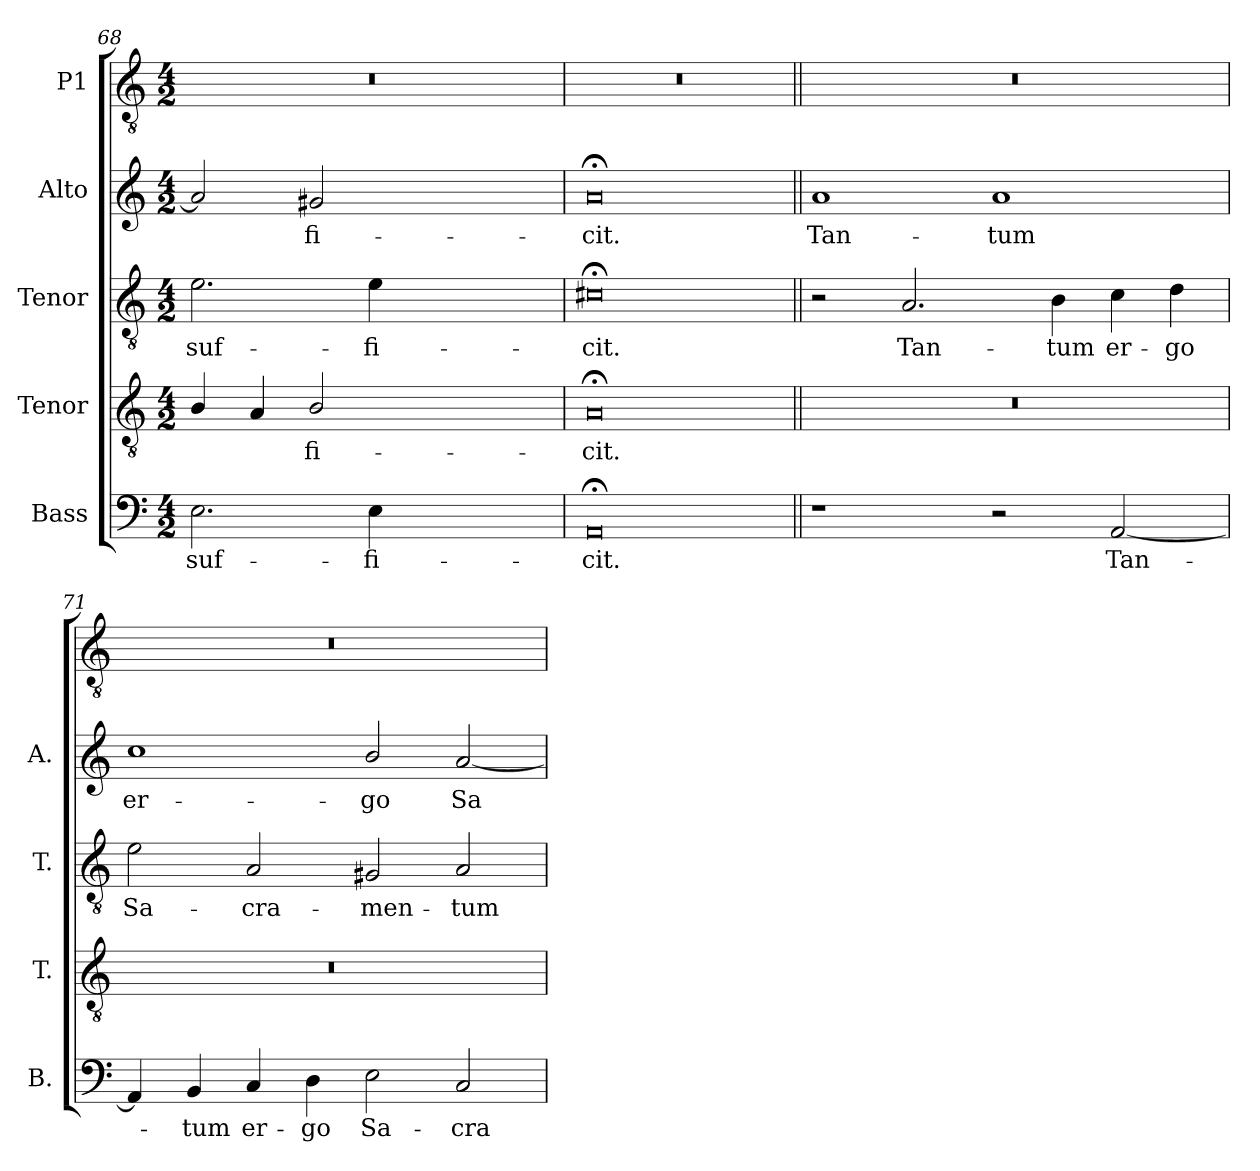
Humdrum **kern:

**kern	**text	**kern	**text	**kern	**text	**kern	**text	**kern
*part5	*part5	*part4	*part4	*part3	*part3	*part2	*part2	*part1
*staff5	*staff5	*staff4	*staff4	*staff3	*staff3	*staff2	*staff2	*staff1
*I"Bass	*	*I"Tenor	*	*I"Tenor	*	*I"Alto	*	*I"P1
*I'B.	*	*I'T.	*	*I'T.	*	*I'A.	*	*
*clefF4	*	*clefGv2	*	*clefGv2	*	*clefG2	*	*clefGv2
*	*	*ITrd7c12	*	*ITrd7c12	*	*	*	*ITrd7c12
*k[]	*	*k[]	*	*k[]	*	*k[]	*	*k[]
*C:	*	*C:	*	*C:	*	*C:	*	*C:
*M4/2	*	*M4/2	*	*M4/2	*	*M4/2	*	*M4/2
=68	=68	=68	=68	=68	=68	=68	=68	=68
!	!LO:LY:b:color=#000000	!	!	!	!	!	!	!
!	!	!	!	!	!LO:LY:b:color=#000000	!	!	!
2.Ei\	suf-	4BBi/	.	2.Ei\	suf-	2ai/]	.	0r
.	.	4AAi/	.	.	.	.	.	.
!	!	!	!LO:LY:b:color=#000000	!	!	!	!	!
!	!	!	!	!	!	!	!LO:LY:b:color=#000000	!
.	.	2BBi/	-fi-	.	.	2g#Xi/	-fi-	.
!	!LO:LY:b:color=#000000	!	!	!	!	!	!	!
!	!	!	!	!	!LO:LY:b:color=#000000	!	!	!
4Ei\	-fi-	.	.	4Ei\	-fi-	.	.	.
1ryy	.	1ryy	.	1ryy	.	1ryy	.	.
=69	=69	=69	=69	=69	=69	=69	=69	=69
!	!LO:LY:b:color=#000000	!	!	!	!	!	!	!
!	!	!	!LO:LY:b:color=#000000	!	!	!	!	!
!	!	!	!	!	!LO:LY:b:color=#000000	!	!	!
!	!	!	!	!	!	!	!LO:LY:b:color=#000000	!LO:N:vis=1
0AA;i	-cit.	0AA;i	-cit.	0C#X;i	-cit.	0a;i	-cit.	0r
!!LO:LB:g=z
=70||	=70||	=70||	=70||	=70||	=70||	=70||	=70||	=70||
!	!	!LO:N:vis=1	!	!	!	!	!	!
!	!	!	!	!	!	!	!LO:LY:b:color=#000000	!LO:N:vis=1
1r	.	0r	.	2r	.	1ai	Tan-	0r
!	!	!	!	!	!LO:LY:b:color=#000000	!	!	!
.	.	.	.	2.AAi/	Tan-	.	.	.
!	!	!	!	!	!	!	!LO:LY:b:color=#000000	!
2r	.	.	.	.	.	1ai	-tum	.
!	!	!	!	!	!LO:LY:b:color=#000000	!	!	!
.	.	.	.	4BBi\	-tum	.	.	.
!	!LO:LY:b:color=#000000	!	!	!	!	!	!	!
!	!	!	!	!	!LO:LY:b:color=#000000	!	!	!
[2AAi/	Tan-	.	.	4Ci\	er-	.	.	.
!	!	!	!	!	!LO:LY:b:color=#000000	!	!	!
.	.	.	.	4Di\	-go	.	.	.
=71	=71	=71	=71	=71	=71	=71	=71	=71
!	!	!LO:N:vis=1	!	!	!	!	!	!
!	!	!	!	!	!LO:LY:b:color=#000000	!	!	!
!	!	!	!	!	!	!	!LO:LY:b:color=#000000	!LO:N:vis=1
4AAi/]	.	0r	.	2Ei\	Sa-	1cci	er-	0r
!	!LO:LY:b:color=#000000	!	!	!	!	!	!	!
4BBi/	-tum	.	.	.	.	.	.	.
!	!LO:LY:b:color=#000000	!	!	!	!	!	!	!
!	!	!	!	!	!LO:LY:b:color=#000000	!	!	!
4Ci/	er-	.	.	2AAi/	-cra-	.	.	.
!	!LO:LY:b:color=#000000	!	!	!	!	!	!	!
4Di\	-go	.	.	.	.	.	.	.
!	!LO:LY:b:color=#000000	!	!	!	!	!	!	!
!	!	!	!	!	!LO:LY:b:color=#000000	!	!	!
!	!	!	!	!	!	!	!LO:LY:b:color=#000000	!
2Ei\	Sa-	.	.	2GG#Xi/	-men-	2bi/	-go	.
!	!LO:LY:b:color=#000000	!	!	!	!	!	!	!
!	!	!	!	!	!LO:LY:b:color=#000000	!	!	!
!	!	!	!	!	!	!	!LO:LY:b:color=#000000	!
2Ci/	-cra-	.	.	2AAi/	-tum	[2ai/	Sa-	.
=	=	=	=	=	=	=	=	=
*-	*-	*-	*-	*-	*-	*-	*-	*-
